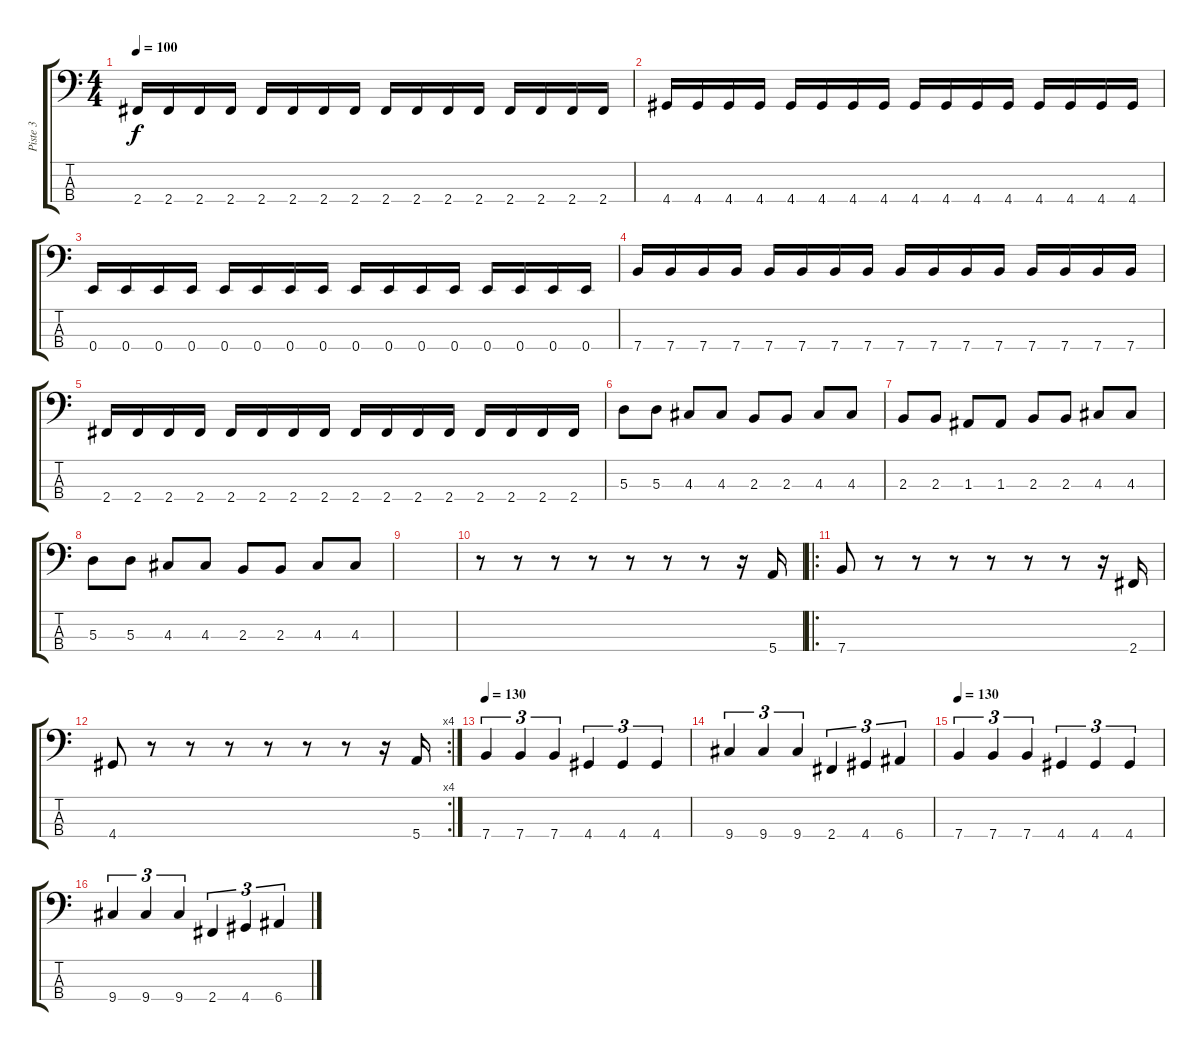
\track ("Piste 3" "Piste 3") {instrument electricbasspick}
\staff {score tabs}
\tuning (G2 D2 A1 E1) {hide}
\ts (4 4)
\tempo 100
\clef f4
\ks c
2.4.16{dy f} 2.4.16 2.4.16 2.4.16 2.4.16 2.4.16 2.4.16 2.4.16 2.4.16 2.4.16 2.4.16 2.4.16 2.4.16 2.4.16 2.4.16 2.4.16 |
4.4.16 4.4.16 4.4.16 4.4.16 4.4.16 4.4.16 4.4.16 4.4.16 4.4.16 4.4.16 4.4.16 4.4.16 4.4.16 4.4.16 4.4.16 4.4.16 |
0.4.16 0.4.16 0.4.16 0.4.16 0.4.16 0.4.16 0.4.16 0.4.16 0.4.16 0.4.16 0.4.16 0.4.16 0.4.16 0.4.16 0.4.16 0.4.16 |
7.4.16 7.4.16 7.4.16 7.4.16 7.4.16 7.4.16 7.4.16 7.4.16 7.4.16 7.4.16 7.4.16 7.4.16 7.4.16 7.4.16 7.4.16 7.4.16 |
2.4.16 2.4.16 2.4.16 2.4.16 2.4.16 2.4.16 2.4.16 2.4.16 2.4.16 2.4.16 2.4.16 2.4.16 2.4.16 2.4.16 2.4.16 2.4.16 |
5.3.8 5.3.8 4.3.8 4.3.8 2.3.8 2.3.8 4.3.8 4.3.8 |
2.3.8 2.3.8 1.3.8 1.3.8 2.3.8 2.3.8 4.3.8 4.3.8 |
5.3.8 5.3.8 4.3.8 4.3.8 2.3.8 2.3.8 4.3.8 4.3.8 |
|
r.8 r.8 r.8 r.8 r.8 r.8 r.8 r.16 5.4.16 |
\ro
7.4.8 r.8 r.8 r.8 r.8 r.8 r.8 r.16 2.4.16 |
\rc 4
4.4.8 r.8 r.8 r.8 r.8 r.8 r.8 r.16 5.4.16 |
\tempo 130
7.4.4{tu (3 2)} 7.4.4{tu (3 2)} 7.4.4{tu (3 2)} 4.4.4{tu (3 2)} 4.4.4{tu (3 2)} 4.4.4{tu (3 2)} |
9.4.4{tu (3 2)} 9.4.4{tu (3 2)} 9.4.4{tu (3 2)} 2.4.4{tu (3 2)} 4.4.4{tu (3 2)} 6.4.4{tu (3 2)} |
\tempo 130
7.4.4{tu (3 2)} 7.4.4{tu (3 2)} 7.4.4{tu (3 2)} 4.4.4{tu (3 2)} 4.4.4{tu (3 2)} 4.4.4{tu (3 2)} |
9.4.4{tu (3 2)} 9.4.4{tu (3 2)} 9.4.4{tu (3 2)} 2.4.4{tu (3 2)} 4.4.4{tu (3 2)} 6.4.4{tu (3 2)}
